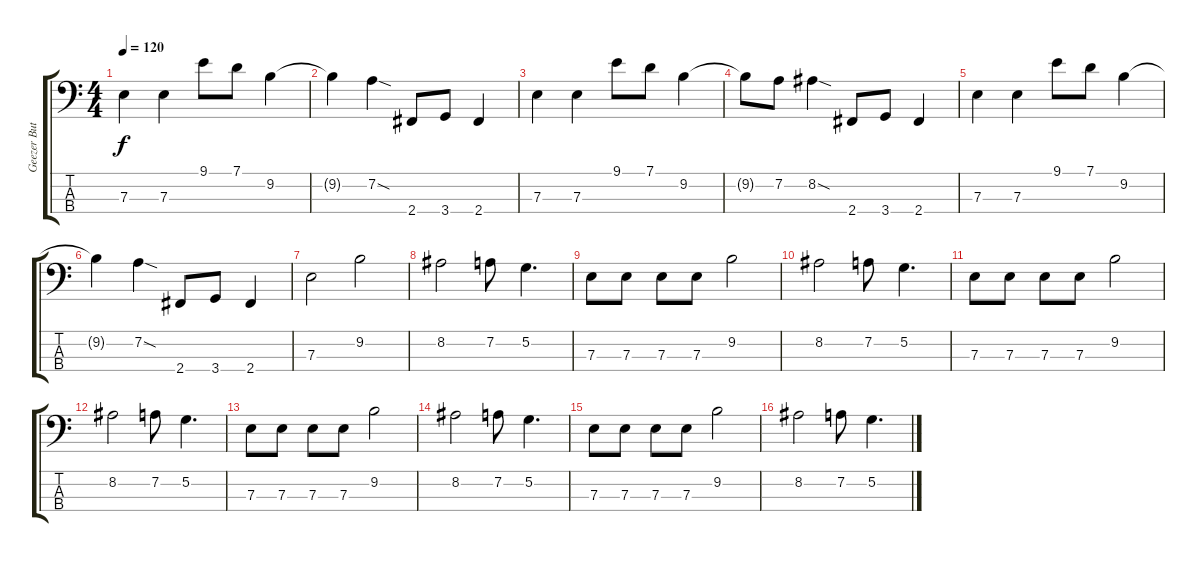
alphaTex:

\track ("Geezer Butler" "Geezer But") {instrument electricbassfinger}
\staff {score tabs}
\tuning (G2 D2 A1 E1) {hide}
\ts (4 4)
\tempo 120
\clef f4
\ks c
7.3.4{dy f} 7.3.4 9.1.8 7.1.8 9.2.4 |
9.2{t}.4 7.2{sod}.4 2.4.8 3.4.8 2.4.4 |
7.3.4 7.3.4 9.1.8 7.1.8 9.2.4 |
9.2{t}.8 7.2.8 8.2{sod}.4 2.4.8 3.4.8 2.4.4 |
7.3.4 7.3.4 9.1.8 7.1.8 9.2.4 |
9.2{t}.4 7.2{sod}.4 2.4.8 3.4.8 2.4.4 |
7.3.2{volume 10} 9.2.2 |
8.2.2 7.2.8 5.2.4{d} |
7.3.8 7.3.8 7.3.8 7.3.8 9.2.2 |
8.2.2 7.2.8 5.2.4{d} |
7.3.8{volume 7} 7.3.8 7.3.8 7.3.8 9.2.2 |
8.2.2 7.2.8 5.2.4{d} |
7.3.8 7.3.8 7.3.8 7.3.8 9.2.2 |
8.2.2 7.2.8 5.2.4{d} |
7.3.8{volume 4} 7.3.8 7.3.8 7.3.8 9.2.2 |
8.2.2 7.2.8 5.2.4{d}
